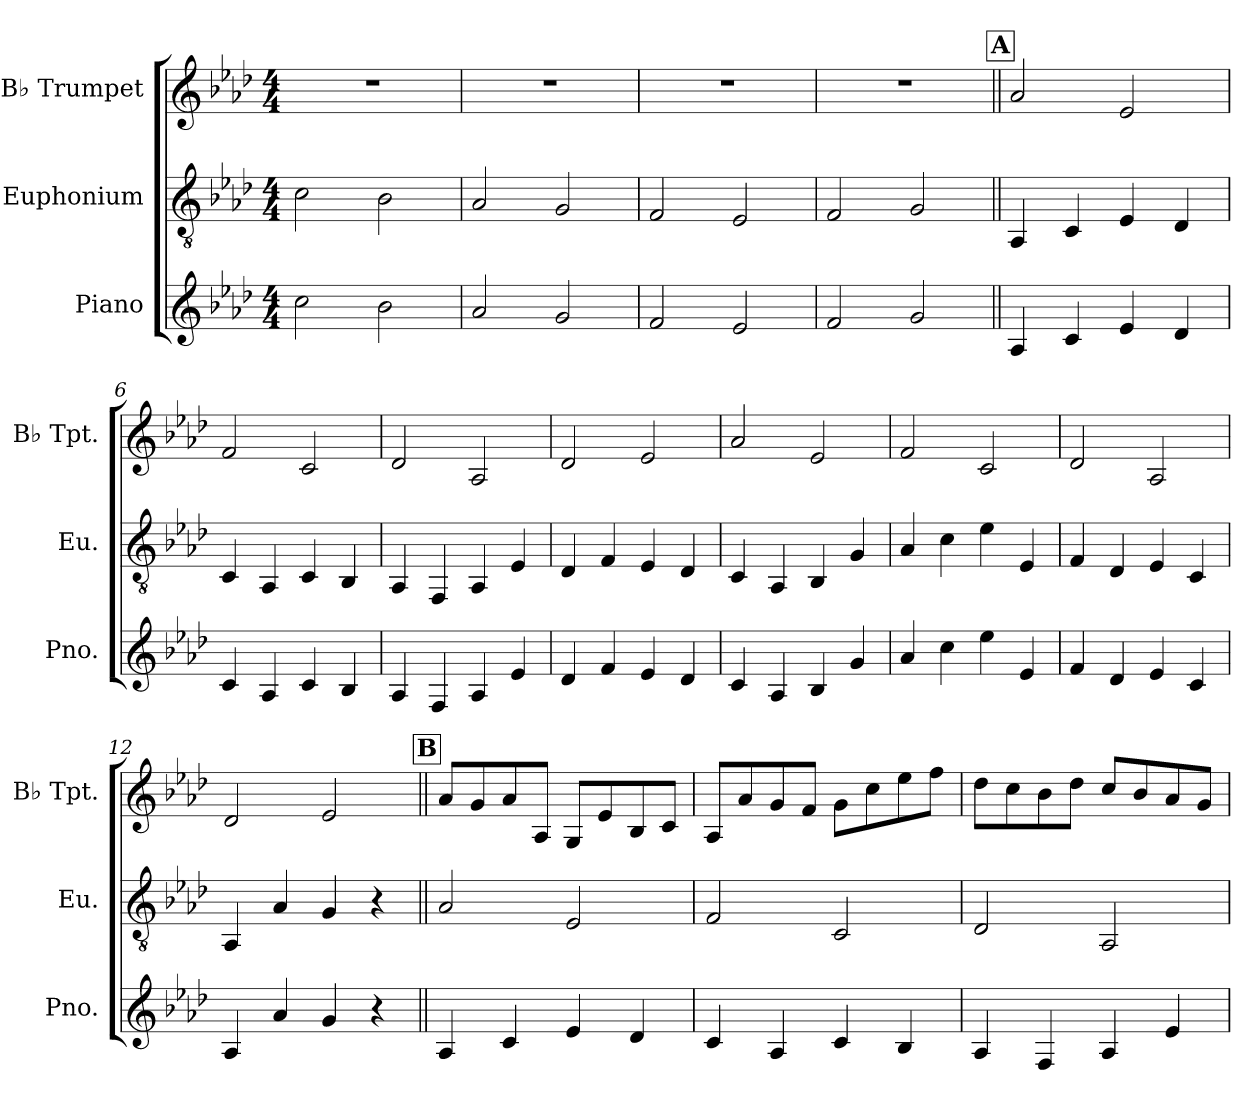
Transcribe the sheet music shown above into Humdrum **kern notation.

**kern	**kern	**kern
*part3	*part2	*part1
*staff3	*staff2	*staff1
*I"Piano	*I"Euphonium	*I"B♭ Trumpet
*I'Pno.	*I'Eu.	*I'B♭ Tpt.
*clefG2	*clefGv2	*clefG2
*	*ITrd1c2	*ITrd1c2
*k[b-e-a-d-]	*k[b-e-a-d-g-c-]	*k[b-e-a-d-g-c-]
*M4/4	*M4/4	*M4/4
*MM100	*MM100	*MM100
=1	=1	=1
2cc	2B-	1r
2b-	2A-	.
=2	=2	=2
2a-	2G-	1r
2g	2F	.
=3	=3	=3
2f	2E-	1r
2e-	2D-	.
=4	=4	=4
2f	2E-	1r
2g	2F	.
!!LO:REH:place=s1:a:B:fs=14:t=A
=5||	=5||	=5||
4A-	4GG-	2g-
4c	4BB-	.
4e-	4D-	2d-
4d-	4C-	.
=6	=6	=6
4c	4BB-	2e-
4A-	4GG-	.
4c	4BB-	2B-
4B-	4AA-	.
=7	=7	=7
4A-	4GG-	2c-
4F	4EE-	.
4A-	4GG-	2G-
4e-	4D-	.
=8	=8	=8
4d-	4C-	2c-
4f	4E-	.
4e-	4D-	2d-
4d-	4C-	.
=9	=9	=9
4c	4BB-	2g-
4A-	4GG-	.
4B-	4AA-	2d-
4g	4F	.
=10	=10	=10
4a-	4G-	2e-
4cc	4B-	.
4ee-	4d-	2B-
4e-	4D-	.
=11	=11	=11
4f	4E-	2c-
4d-	4C-	.
4e-	4D-	2G-
4c	4BB-	.
=12	=12	=12
4A-	4GG-	2c-
4a-	4G-	.
4g	4F	2d-
4r	4r	.
!!LO:REH:place=s1:a:B:fs=14:t=B
=13||	=13||	=13||
4A-	2G-	8g-L
.	.	8f
4c	.	8g-
.	.	8G-J
4e-	2D-	8FL
.	.	8d-
4d-	.	8A-
.	.	8B-J
=14	=14	=14
4c	2E-	8G-L
.	.	8g-
4A-	.	8f
.	.	8e-J
4c	2BB-	8fL
.	.	8b-
4B-	.	8dd-
.	.	8ee-J
=15	=15	=15
4A-	2C-	8cc-L
.	.	8b-
4F	.	8a-
.	.	8cc-J
4A-	2GG-	8b-L
.	.	8a-
4e-	.	8g-
.	.	8fJ
=	=	=
*-	*-	*-
